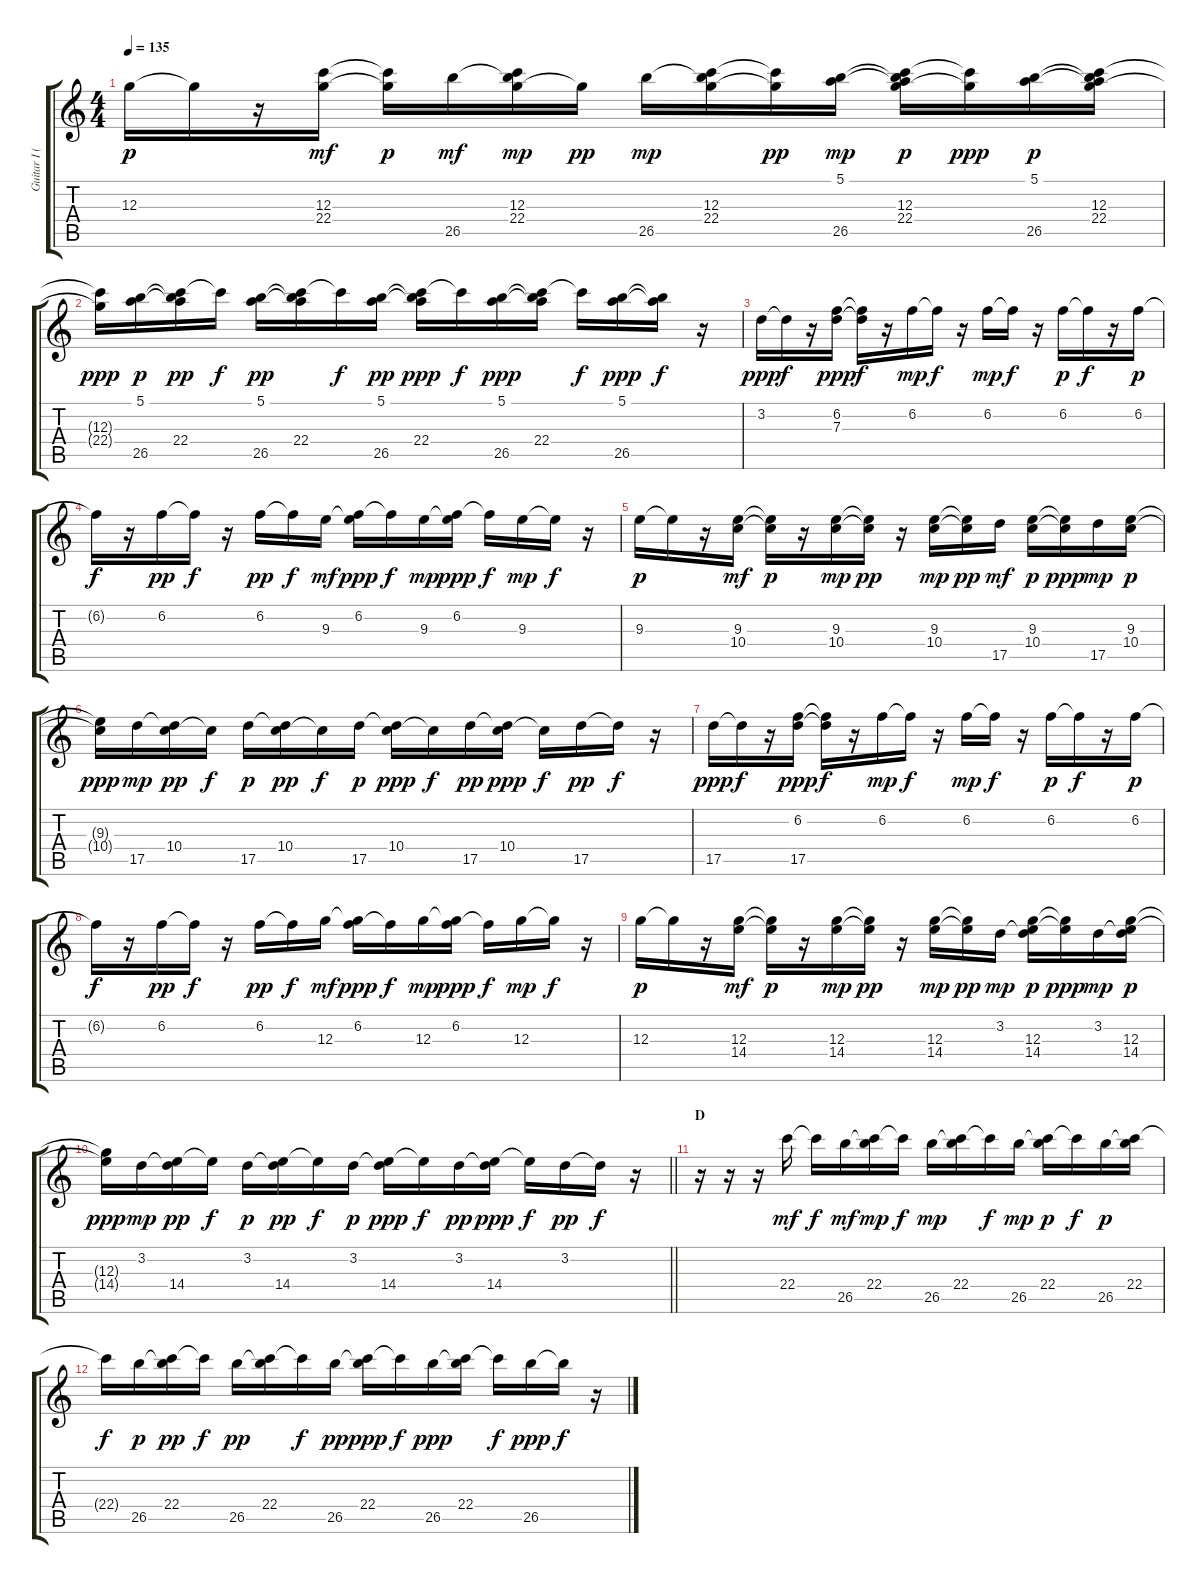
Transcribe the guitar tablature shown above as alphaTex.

\track ("Guitar I (Delay)" "Guitar I (") {instrument electricguitarclean}
\staff {score tabs}
\tuning (E4 B3 G3 D3 A2 D2) {hide}
\ts (4 4)
\tempo 135
\clef g2
\ks c
12.3.16{dy p} 12.3{t}.16 r.16 (12.3 22.4).16{dy mf} (12.3{t} 22.4{t}).16{dy p} 26.5.16{dy mf} (12.3 22.4 26.5{t}).16{dy mp} 12.3{t}.16{dy pp} 26.5.16{dy mp} (12.3 22.4 26.5{t}).16 (12.3{t} 22.4{t}).16{dy pp} (5.1 26.5).16{dy mp} (5.1{t} 12.3 22.4 26.5{t}).16{dy p} (12.3{t} 22.4{t}).16{dy ppp} (5.1 26.5).16{dy p} (5.1{t} 12.3 22.4 26.5{t}).16 |
(12.3{t} 22.4{t}).16{dy ppp} (5.1 26.5).16{dy p} (5.1{t} 22.4 26.5{t}).16{dy pp} 22.4{t}.16{dy f} (5.1 26.5).16{dy pp} (5.1{t} 22.4 26.5{t}).16 22.4{t}.16{dy f} (5.1 26.5).16{dy pp} (5.1{t} 22.4 26.5{t}).16{dy ppp} 22.4{t}.16{dy f} (5.1 26.5).16{dy ppp} (5.1{t} 22.4 26.5{t}).16 22.4{t}.16{dy f} (5.1 26.5).16{dy ppp} (5.1{t} 26.5{t}).16{dy f} r.16 |
3.2.16{dy ppp} 3.2{t}.16{dy f} r.16 (6.2 7.3).16{dy ppp} (6.2{t} 7.3{t}).16{dy f} r.16 6.2.16{dy mp} 6.2{t}.16{dy f} r.16 6.2.16{dy mp} 6.2{t}.16{dy f} r.16 6.2.16{dy p} 6.2{t}.16{dy f} r.16 6.2.16{dy p} |
6.2{t}.16{dy f} r.16 6.2.16{dy pp} 6.2{t}.16{dy f} r.16 6.2.16{dy pp} 6.2{t}.16{dy f} 9.3.16{dy mf} (6.2 9.3{t}).16{dy ppp} 6.2{t}.16{dy f} 9.3.16{dy mp} (6.2 9.3{t}).16{dy ppp} 6.2{t}.16{dy f} 9.3.16{dy mp} 9.3{t}.16{dy f} r.16 |
9.3.16{dy p} 9.3{t}.16 r.16 (9.3 10.4).16{dy mf} (9.3{t} 10.4{t}).16{dy p} r.16 (9.3 10.4).16{dy mp} (9.3{t} 10.4{t}).16{dy pp} r.16 (9.3 10.4).16{dy mp} (9.3{t} 10.4{t}).16{dy pp} 17.5.16{dy mf} (9.3 10.4).16{dy p} (9.3{t} 10.4{t}).16{dy ppp} 17.5.16{dy mp} (9.3 10.4).16{dy p} |
(9.3{t} 10.4{t}).16{dy ppp} 17.5.16{dy mp} (10.4 17.5{t}).16{dy pp} 10.4{t}.16{dy f} 17.5.16{dy p} (10.4 17.5{t}).16{dy pp} 10.4{t}.16{dy f} 17.5.16{dy p} (10.4 17.5{t}).16{dy ppp} 10.4{t}.16{dy f} 17.5.16{dy pp} (10.4 17.5{t}).16{dy ppp} 10.4{t}.16{dy f} 17.5.16{dy pp} 17.5{t}.16{dy f} r.16 |
17.5.16{dy ppp} 17.5{t}.16{dy f} r.16 (6.2 17.5).16{dy ppp} (6.2{t} 17.5{t}).16{dy f} r.16 6.2.16{dy mp} 6.2{t}.16{dy f} r.16 6.2.16{dy mp} 6.2{t}.16{dy f} r.16 6.2.16{dy p} 6.2{t}.16{dy f} r.16 6.2.16{dy p} |
6.2{t}.16{dy f} r.16 6.2.16{dy pp} 6.2{t}.16{dy f} r.16 6.2.16{dy pp} 6.2{t}.16{dy f} 12.3.16{dy mf} (6.2 12.3{t}).16{dy ppp} 6.2{t}.16{dy f} 12.3.16{dy mp} (6.2 12.3{t}).16{dy ppp} 6.2{t}.16{dy f} 12.3.16{dy mp} 12.3{t}.16{dy f} r.16 |
12.3.16{dy p} 12.3{t}.16 r.16 (12.3 14.4).16{dy mf} (12.3{t} 14.4{t}).16{dy p} r.16 (12.3 14.4).16{dy mp} (12.3{t} 14.4{t}).16{dy pp} r.16 (12.3 14.4).16{dy mp} (12.3{t} 14.4{t}).16{dy pp} 3.2.16{dy mp} (3.2{t} 12.3 14.4).16{dy p} (12.3{t} 14.4{t}).16{dy ppp} 3.2.16{dy mp} (3.2{t} 12.3 14.4).16{dy p} |
\barLineRight lightlight
(12.3{t} 14.4{t}).16{dy ppp} 3.2.16{dy mp} (3.2{t} 14.4).16{dy pp} 14.4{t}.16{dy f} 3.2.16{dy p} (3.2{t} 14.4).16{dy pp} 14.4{t}.16{dy f} 3.2.16{dy p} (3.2{t} 14.4).16{dy ppp} 14.4{t}.16{dy f} 3.2.16{dy pp} (3.2{t} 14.4).16{dy ppp} 14.4{t}.16{dy f} 3.2.16{dy pp} 3.2{t}.16{dy f} r.16 |
\section ("" "D")
r.16 r.16 r.16 22.4.16{dy mf} 22.4{t}.16{dy f} 26.5.16{dy mf} (22.4 26.5{t}).16{dy mp} 22.4{t}.16{dy f} 26.5.16{dy mp} (22.4 26.5{t}).16 22.4{t}.16{dy f} 26.5.16{dy mp} (22.4 26.5{t}).16{dy p} 22.4{t}.16{dy f} 26.5.16{dy p} (22.4 26.5{t}).16 |
22.4{t}.16{dy f} 26.5.16{dy p} (22.4 26.5{t}).16{dy pp} 22.4{t}.16{dy f} 26.5.16{dy pp} (22.4 26.5{t}).16 22.4{t}.16{dy f} 26.5.16{dy pp} (22.4 26.5{t}).16{dy ppp} 22.4{t}.16{dy f} 26.5.16{dy ppp} (22.4 26.5{t}).16 22.4{t}.16{dy f} 26.5.16{dy ppp} 26.5{t}.16{dy f} r.16
